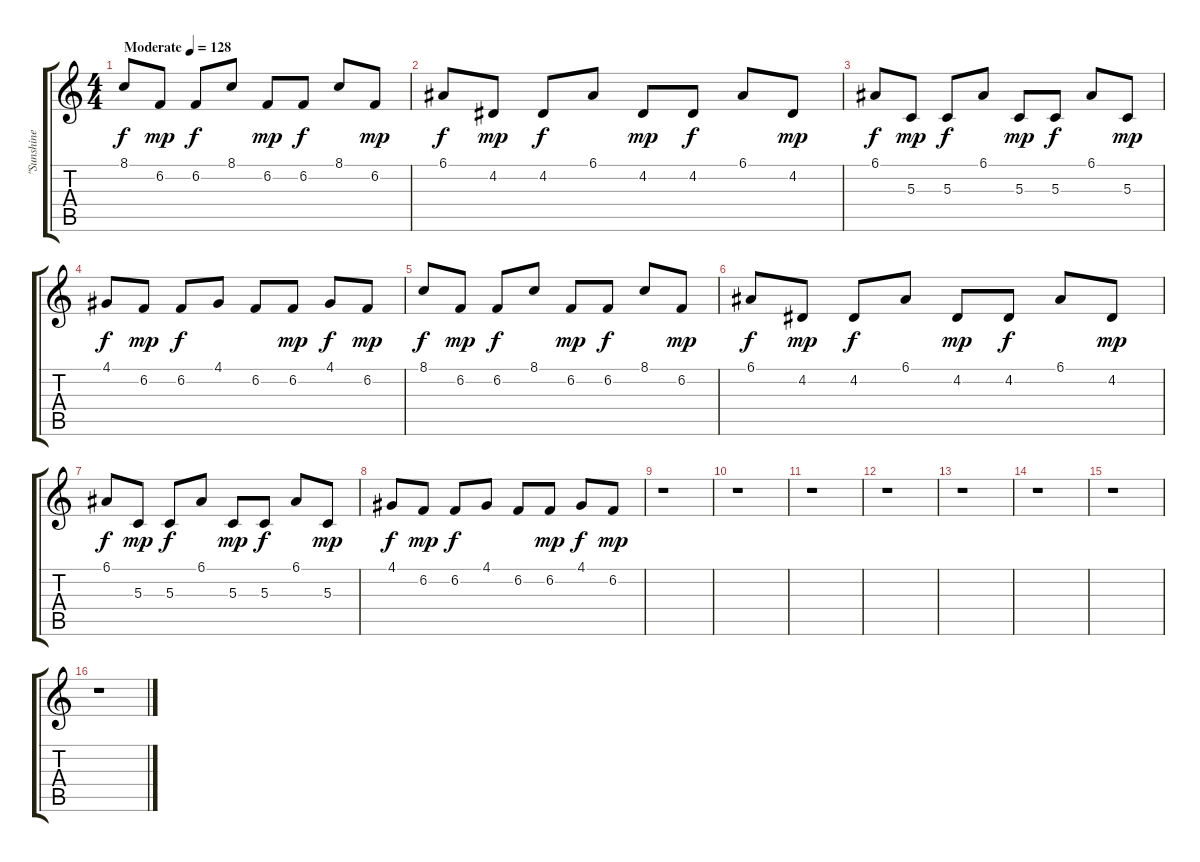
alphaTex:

\track ("\"Sunshine in the raine\"" "\"Sunshine ") {instrument fx1rain}
\staff {score tabs}
\tuning (E4 B3 G3 D3 A2 E2) {hide}
\ts (4 4)
\tempo (128 "Moderate")
\clef g2
\ks c
8.1.8{dy f instrument fx1rain} 6.2.8{dy mp} 6.2.8{dy f} 8.1.8 6.2.8{dy mp} 6.2.8{dy f} 8.1.8 6.2.8{dy mp} |
6.1.8{dy f} 4.2.8{dy mp} 4.2.8{dy f} 6.1.8 4.2.8{dy mp} 4.2.8{dy f} 6.1.8 4.2.8{dy mp} |
6.1.8{dy f} 5.3.8{dy mp} 5.3.8{dy f} 6.1.8 5.3.8{dy mp} 5.3.8{dy f} 6.1.8 5.3.8{dy mp} |
4.1.8{dy f} 6.2.8{dy mp} 6.2.8{dy f} 4.1.8 6.2.8 6.2.8{dy mp} 4.1.8{dy f} 6.2.8{dy mp} |
8.1.8{dy f} 6.2.8{dy mp} 6.2.8{dy f} 8.1.8 6.2.8{dy mp} 6.2.8{dy f} 8.1.8 6.2.8{dy mp} |
6.1.8{dy f} 4.2.8{dy mp} 4.2.8{dy f} 6.1.8 4.2.8{dy mp} 4.2.8{dy f} 6.1.8 4.2.8{dy mp} |
6.1.8{dy f} 5.3.8{dy mp} 5.3.8{dy f} 6.1.8 5.3.8{dy mp} 5.3.8{dy f} 6.1.8 5.3.8{dy mp} |
4.1.8{dy f} 6.2.8{dy mp} 6.2.8{dy f} 4.1.8 6.2.8 6.2.8{dy mp} 4.1.8{dy f} 6.2.8{dy mp} |
r.1 |
r.1 |
r.1 |
r.1 |
r.1 |
r.1 |
r.1 |
r.1
